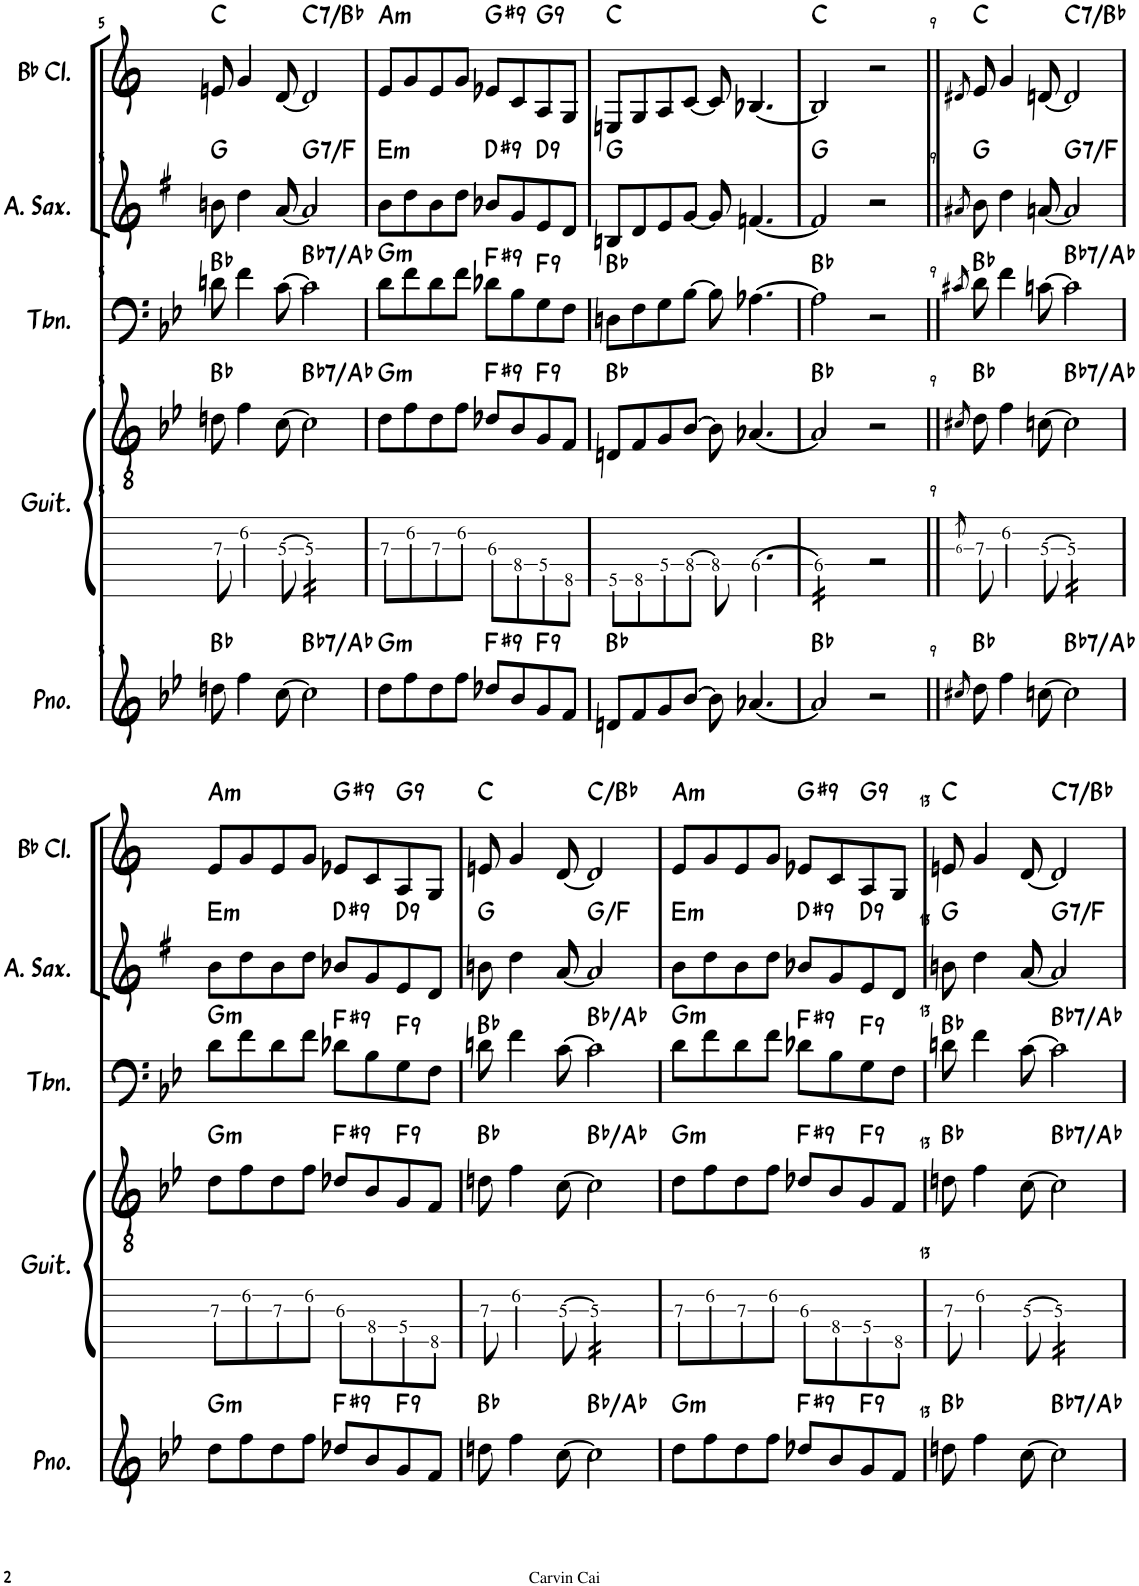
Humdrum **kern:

**kern	**harte	**kern	**kern	**harte	**kern	**harte	**kern	**harte	**kern	**harte
*part5	*part5	*part4	*part4	*part4	*part3	*part3	*part2	*part2	*part1	*part1
*staff6	*	*staff5	*staff4	*	*staff3	*	*staff2	*	*staff1	*
*I"钢琴	*	*I"原音吉他	*	*	*I"长号	*	*I"中音萨克斯	*	*I"降B调单簧管	*
!!LO:PB:g=z
*clefG2	*	*	*clefGv2	*	*clefF4	*	*clefG2	*	*clefG2	*
*	*	*	*	*	*	*	*Trd5c9	*	*Trd1c2	*
*k[b-e-]	*	*k[b-e-]	*k[b-e-]	*	*k[b-e-]	*	*k[f#]	*	*k[]	*
*M4/4	*	*M4/4	*M4/4	*	*M4/4	*	*M4/4	*	*M4/4	*
=5	=5	=5	=5	=5	=5	=5	=5	=5	=5	=5
8ddn\	Bb:maj	8dn\	8dn\	Bb:maj	8dn\	Bb:maj	8bn\	G:maj	8en/	C:maj
4ff\	.	4f\	4f\	.	4f\	.	4dd\	.	4g/	.
[8cc\	.	[8c\	[8c\	.	[8c\	.	[8a/	.	[8d/	.
!	!LO:H:kt=7	!	!	!LO:H:kt=7	!	!LO:H:kt=7	!	!LO:H:kt=7	!	!LO:H:kt=7
2cc\]	Bb:7/b7	2c\]	2c\]	Bb:7/b7	2c\]	Bb:7/b7	2a/]	G:7/b7	2d/]	C:7/b7
=6	=6	=6	=6	=6	=6	=6	=6	=6	=6	=6
!	!LO:H:kt=m	!	!	!LO:H:kt=m	!	!LO:H:kt=m	!	!LO:H:kt=m	!	!LO:H:kt=m
8dd\L	G:min	8d\L	8d\L	G:min	8d\L	G:min	8b\L	E:min	8e/L	A:min
8ff\	.	8f\	8f\	.	8f\	.	8dd\	.	8g/	.
8dd\	.	8d\	8d\	.	8d\	.	8b\	.	8e/	.
8ff\J	.	8f\J	8f\J	.	8f\J	.	8dd\J	.	8g/J	.
!	!LO:H:kt=9	!	!	!LO:H:kt=9	!	!LO:H:kt=9	!	!LO:H:kt=9	!	!LO:H:kt=9
8dd-X/L	F#:9	8d-X\L	8d-X/L	F#:9	8d-X\L	F#:9	8b-X/L	D#:9	8e-X/L	G#:9
8b-/	.	8B-\	8B-/	.	8B-\	.	8g/	.	8c/	.
!	!LO:H:kt=9	!	!	!LO:H:kt=9	!	!LO:H:kt=9	!	!LO:H:kt=9	!	!LO:H:kt=9
8g/	F:9	8G\	8G/	F:9	8G\	F:9	8e/	D:9	8A/	G:9
8f/J	.	8F\J	8F/J	.	8F\J	.	8d/J	.	8G/J	.
=7	=7	=7	=7	=7	=7	=7	=7	=7	=7	=7
8dn/L	Bb:maj	8Dn\L	8Dn/L	Bb:maj	8Dn\L	Bb:maj	8Bn/L	G:maj	8En/L	C:maj
8f/	.	8F\	8F/	.	8F\	.	8d/	.	8G/	.
8g/	.	8G\	8G/	.	8G\	.	8e/	.	8A/	.
[8b-/J	.	[8B-\J	[8B-/J	.	[8B-\J	.	[8g/J	.	[8c/J	.
8b-\]	.	8B-\]	8B-\]	.	8B-\]	.	8g/]	.	8c/]	.
[4.a-X/	.	[4.A-\	[4.A-X/	.	[4.A-X\	.	[4.fn/	.	[4.B-X/	.
=8	=8	=8	=8	=8	=8	=8	=8	=8	=8	=8
2a-/]	Bb:maj	2A-\]	2A-/]	Bb:maj	2A-\]	Bb:maj	2f/]	G:maj	2B-/]	C:maj
2r	.	2r	2r	.	2r	.	2r	.	2r	.
=9||	=9||	=9||	=9||	=9||	=9||	=9||	=9||	=9||	=9||	=9||
8qcc#X/	.	8qc#/	8qc#X/	.	8qc#X/	.	8qa#X/	.	8qd#X/	.
8dd\	Bb:maj	8d\	8d\	Bb:maj	8d\	Bb:maj	8b\	G:maj	8e/	C:maj
4ff\	.	4f\	4f\	.	4f\	.	4dd\	.	4g/	.
[8ccn\	.	[8c\	[8cn\	.	[8cn\	.	[8an/	.	[8dn/	.
!	!LO:H:kt=7	!	!	!LO:H:kt=7	!	!LO:H:kt=7	!	!LO:H:kt=7	!	!LO:H:kt=7
2cc\]	Bb:7/b7	2c\]	2c\]	Bb:7/b7	2c\]	Bb:7/b7	2a/]	G:7/b7	2d/]	C:7/b7
!!LO:LB:g=z
=10	=10	=10	=10	=10	=10	=10	=10	=10	=10	=10
!	!LO:H:kt=m	!	!	!LO:H:kt=m	!	!LO:H:kt=m	!	!LO:H:kt=m	!	!LO:H:kt=m
8dd\L	G:min	8d\L	8d\L	G:min	8d\L	G:min	8b\L	E:min	8e/L	A:min
8ff\	.	8f\	8f\	.	8f\	.	8dd\	.	8g/	.
8dd\	.	8d\	8d\	.	8d\	.	8b\	.	8e/	.
8ff\J	.	8f\J	8f\J	.	8f\J	.	8dd\J	.	8g/J	.
!	!LO:H:kt=9	!	!	!LO:H:kt=9	!	!LO:H:kt=9	!	!LO:H:kt=9	!	!LO:H:kt=9
8dd-X/L	F#:9	8d-X\L	8d-X/L	F#:9	8d-X\L	F#:9	8b-X/L	D#:9	8e-X/L	G#:9
8b-/	.	8B-\	8B-/	.	8B-\	.	8g/	.	8c/	.
!	!LO:H:kt=9	!	!	!LO:H:kt=9	!	!LO:H:kt=9	!	!LO:H:kt=9	!	!LO:H:kt=9
8g/	F:9	8G\	8G/	F:9	8G\	F:9	8e/	D:9	8A/	G:9
8f/J	.	8F\J	8F/J	.	8F\J	.	8d/J	.	8G/J	.
=11	=11	=11	=11	=11	=11	=11	=11	=11	=11	=11
8ddn\	Bb:maj	8dn\	8dn\	Bb:maj	8dn\	Bb:maj	8bn\	G:maj	8en/	C:maj
4ff\	.	4f\	4f\	.	4f\	.	4dd\	.	4g/	.
[8cc\	.	[8c\	[8c\	.	[8c\	.	[8a/	.	[8d/	.
2cc\]	Bb:maj/b7	2c\]	2c\]	Bb:maj/b7	2c\]	Bb:maj/b7	2a/]	G:maj/b7	2d/]	C:maj/b7
=12	=12	=12	=12	=12	=12	=12	=12	=12	=12	=12
!	!LO:H:kt=m	!	!	!LO:H:kt=m	!	!LO:H:kt=m	!	!LO:H:kt=m	!	!LO:H:kt=m
8dd\L	G:min	8d\L	8d\L	G:min	8d\L	G:min	8b\L	E:min	8e/L	A:min
8ff\	.	8f\	8f\	.	8f\	.	8dd\	.	8g/	.
8dd\	.	8d\	8d\	.	8d\	.	8b\	.	8e/	.
8ff\J	.	8f\J	8f\J	.	8f\J	.	8dd\J	.	8g/J	.
!	!LO:H:kt=9	!	!	!LO:H:kt=9	!	!LO:H:kt=9	!	!LO:H:kt=9	!	!LO:H:kt=9
8dd-X/L	F#:9	8d-X\L	8d-X/L	F#:9	8d-X\L	F#:9	8b-X/L	D#:9	8e-X/L	G#:9
8b-/	.	8B-\	8B-/	.	8B-\	.	8g/	.	8c/	.
!	!LO:H:kt=9	!	!	!LO:H:kt=9	!	!LO:H:kt=9	!	!LO:H:kt=9	!	!LO:H:kt=9
8g/	F:9	8G\	8G/	F:9	8G\	F:9	8e/	D:9	8A/	G:9
8f/J	.	8F\J	8F/J	.	8F\J	.	8d/J	.	8G/J	.
=13	=13	=13	=13	=13	=13	=13	=13	=13	=13	=13
8ddn\	Bb:maj	8dn\	8dn\	Bb:maj	8dn\	Bb:maj	8bn\	G:maj	8en/	C:maj
4ff\	.	4f\	4f\	.	4f\	.	4dd\	.	4g/	.
[8cc\	.	[8c\	[8c\	.	[8c\	.	[8a/	.	[8d/	.
!	!LO:H:kt=7	!	!	!LO:H:kt=7	!	!LO:H:kt=7	!	!LO:H:kt=7	!	!LO:H:kt=7
2cc\]	Bb:7/b7	2c\]	2c\]	Bb:7/b7	2c\]	Bb:7/b7	2a/]	G:7/b7	2d/]	C:7/b7
=	=	=	=	=	=	=	=	=	=	=
*-	*-	*-	*-	*-	*-	*-	*-	*-	*-	*-
